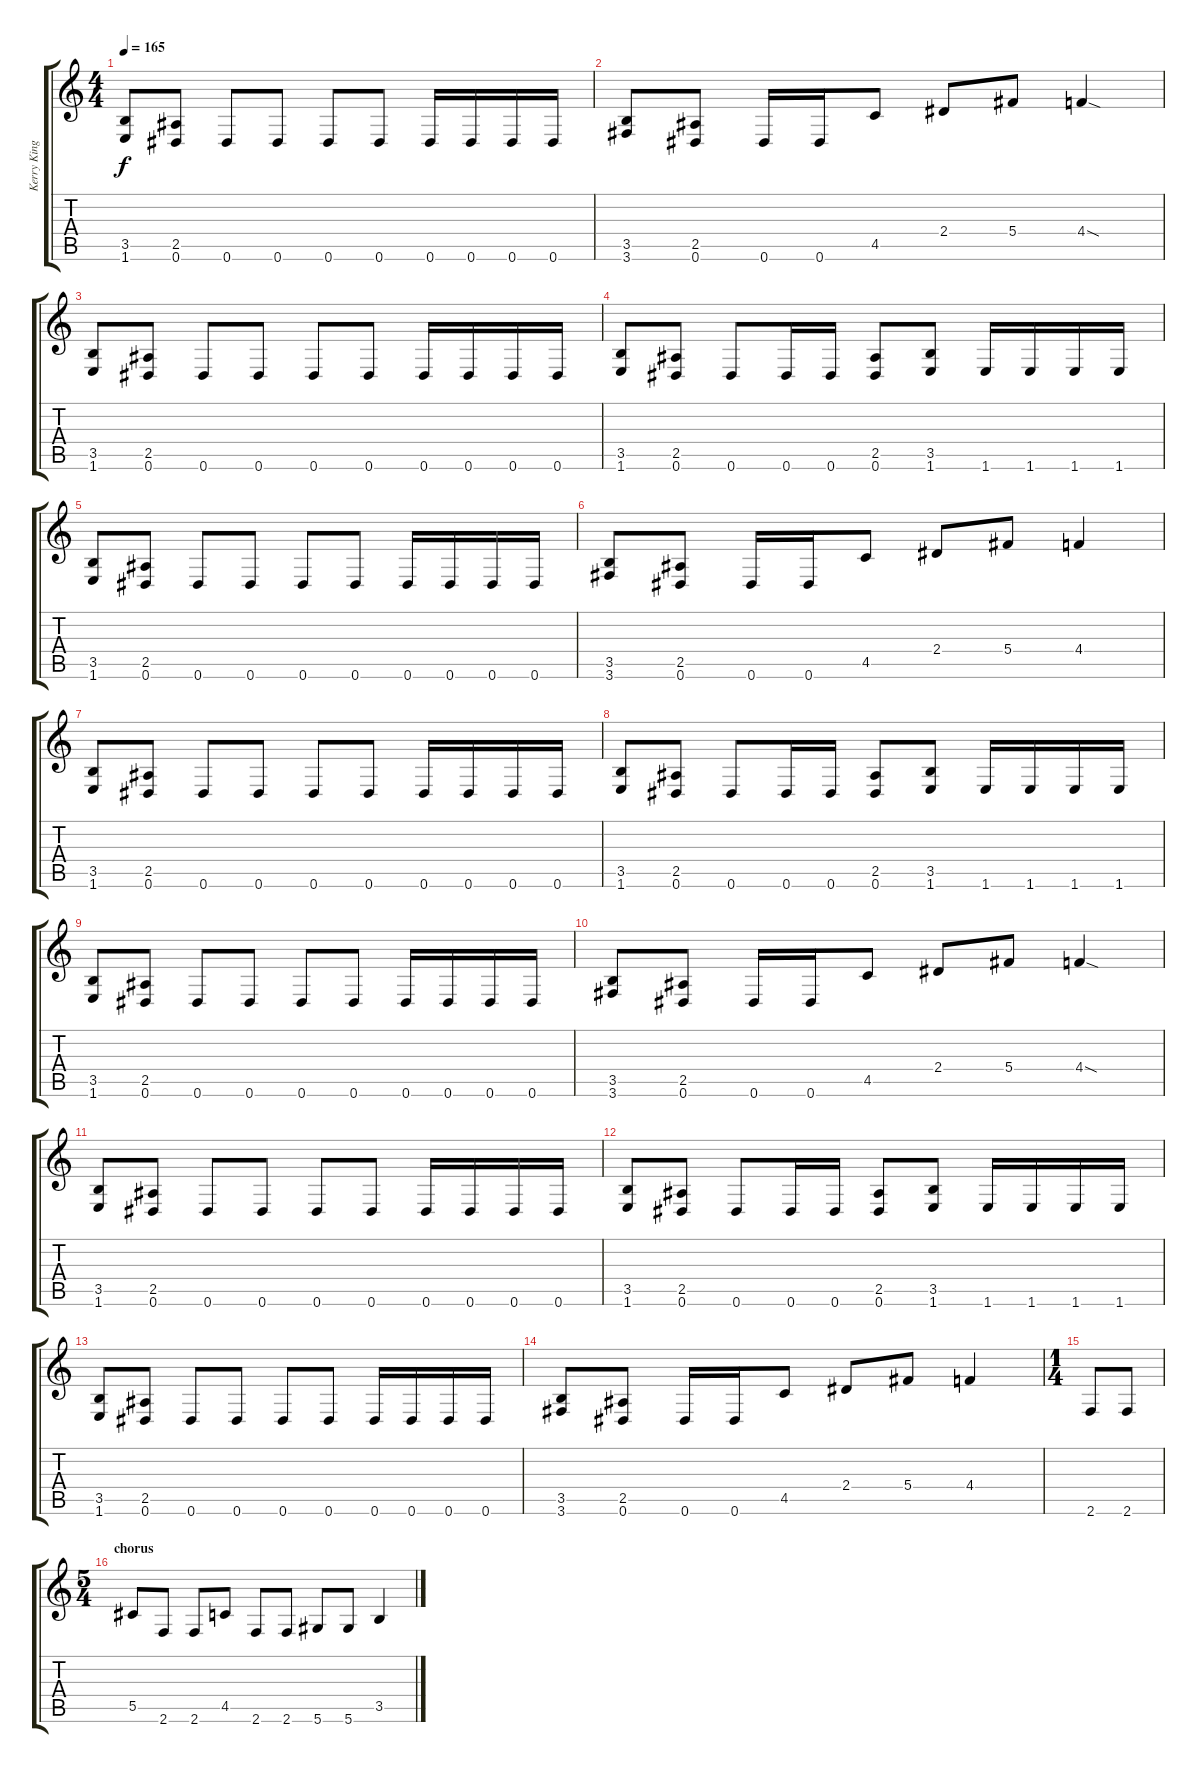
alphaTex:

\track ("Kerry King" "Kerry King") {instrument distortionguitar}
\staff {score tabs}
\tuning (Eb4 Bb3 Gb3 Db3 Ab2 Eb2) {hide}
\ts (4 4)
\tempo 165
\clef g2
\ks c
(3.5 1.6).8{dy f} (2.5 0.6).8 0.6.8 0.6.8 0.6.8 0.6.8 0.6.16 0.6.16 0.6.16 0.6.16 |
(3.5 3.6).8 (2.5 0.6).8 0.6.16 0.6.16 4.5.8 2.4.8 5.4.8 4.4{sod}.4 |
(3.5 1.6).8 (2.5 0.6).8 0.6.8 0.6.8 0.6.8 0.6.8 0.6.16 0.6.16 0.6.16 0.6.16 |
(3.5 1.6).8 (2.5 0.6).8 0.6.8 0.6.16 0.6.16 (2.5 0.6).8 (3.5 1.6).8 1.6.16 1.6.16 1.6.16 1.6.16 |
(3.5 1.6).8 (2.5 0.6).8 0.6.8 0.6.8 0.6.8 0.6.8 0.6.16 0.6.16 0.6.16 0.6.16 |
(3.5 3.6).8 (2.5 0.6).8 0.6.16 0.6.16 4.5.8 2.4.8 5.4.8 4.4.4 |
(3.5 1.6).8 (2.5 0.6).8 0.6.8 0.6.8 0.6.8 0.6.8 0.6.16 0.6.16 0.6.16 0.6.16 |
(3.5 1.6).8 (2.5 0.6).8 0.6.8 0.6.16 0.6.16 (2.5 0.6).8 (3.5 1.6).8 1.6.16 1.6.16 1.6.16 1.6.16 |
(3.5 1.6).8 (2.5 0.6).8 0.6.8 0.6.8 0.6.8 0.6.8 0.6.16 0.6.16 0.6.16 0.6.16 |
(3.5 3.6).8 (2.5 0.6).8 0.6.16 0.6.16 4.5.8 2.4.8 5.4.8 4.4{sod}.4 |
(3.5 1.6).8 (2.5 0.6).8 0.6.8 0.6.8 0.6.8 0.6.8 0.6.16 0.6.16 0.6.16 0.6.16 |
(3.5 1.6).8 (2.5 0.6).8 0.6.8 0.6.16 0.6.16 (2.5 0.6).8 (3.5 1.6).8 1.6.16 1.6.16 1.6.16 1.6.16 |
(3.5 1.6).8 (2.5 0.6).8 0.6.8 0.6.8 0.6.8 0.6.8 0.6.16 0.6.16 0.6.16 0.6.16 |
(3.5 3.6).8 (2.5 0.6).8 0.6.16 0.6.16 4.5.8 2.4.8 5.4.8 4.4.4 |
\ts (1 4)
2.6.8 2.6.8 |
\ts (5 4)
\section ("" "chorus")
5.5.8 2.6.8 2.6.8 4.5.8 2.6.8 2.6.8 5.6.8 5.6.8 3.5.4
